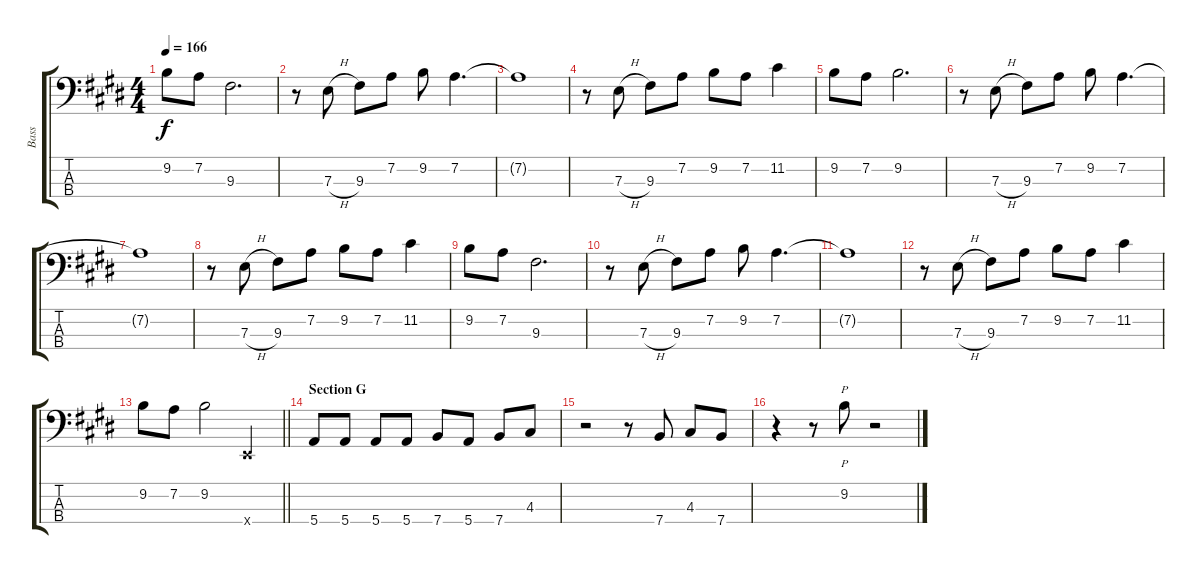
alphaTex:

\track ("Bass" "Bass") {instrument electricbassfinger}
\staff {score tabs}
\tuning (G2 D2 A1 E1) {hide}
\ts (4 4)
\tempo 166
\clef f4
\ks e
9.2.8{dy f} 7.2.8 9.3.2{d} |
r.8 7.3{h}.8 9.3.8 7.2.8 9.2.8 7.2.4{d} |
7.2{t}.1 |
r.8 7.3{h}.8 9.3.8 7.2.8 9.2.8 7.2.8 11.2.4 |
9.2.8 7.2.8 9.2.2{d} |
r.8 7.3{h}.8 9.3.8 7.2.8 9.2.8 7.2.4{d} |
7.2{t}.1 |
r.8 7.3{h}.8 9.3.8 7.2.8 9.2.8 7.2.8 11.2.4 |
9.2.8 7.2.8 9.3.2{d} |
r.8 7.3{h}.8 9.3.8 7.2.8 9.2.8 7.2.4{d} |
7.2{t}.1 |
r.8 7.3{h}.8 9.3.8 7.2.8 9.2.8 7.2.8 11.2.4 |
\barLineRight lightlight
9.2.8 7.2.8 9.2.2 0.4{x}.4 |
\section ("" "Section G")
5.4.8 5.4.8 5.4.8 5.4.8 7.4.8 5.4.8 7.4.8 4.3.8 |
r.2 r.8 7.4.8 4.3.8 7.4.8 |
r.4 r.8 9.2.8{p instrument slapbass1} r.2{instrument electricbassfinger}
